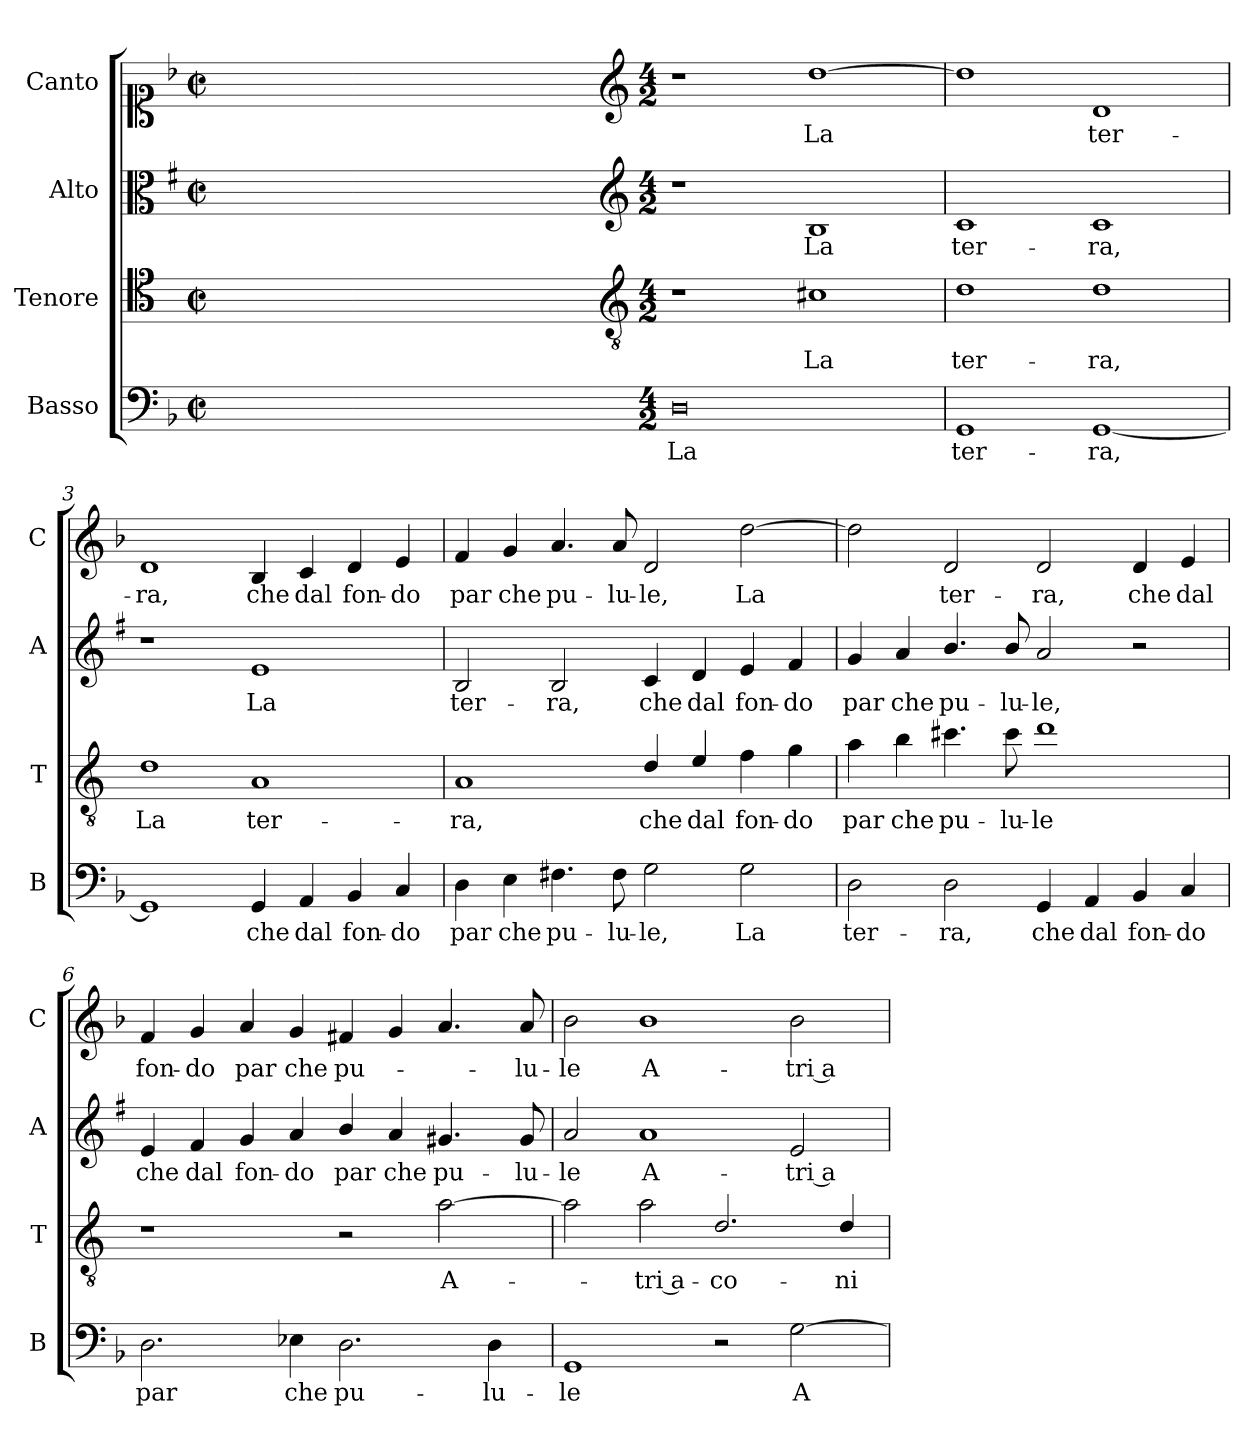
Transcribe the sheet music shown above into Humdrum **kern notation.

**kern	**text	**kern	**text	**kern	**text	**kern	**text
*part4	*part4	*part3	*part3	*part2	*part2	*part1	*part1
*staff4	*staff4	*staff3	*staff3	*staff2	*staff2	*staff1	*staff1
*I"Basso	*	*I"Tenore	*	*I"Alto	*	*I"Canto	*
*I'B	*	*I'T	*	*I'A	*	*I'C	*
*clefF4	*	*clefC4	*	*clefC3	*	*clefC1	*
*	*	*ITrd4c7	*	*ITrd1c2	*	*	*
*k[b-]	*	*k[b-]	*	*k[b-]	*	*k[b-]	*
*F:	*	*F:	*	*F:	*	*F:	*
*M2/2	*	*M2/2	*	*M2/2	*	*M2/2	*
*met(c|)	*	*met(c|)	*	*met(c|)	*	*met(c|)	*
=	=	=	=	=	=	=	=
1ryy	.	1ryy	.	1ryy	.	1ryy	.
=1X-	=1X-	=1X-	=1X-	=1X-	=1X-	=1X-	=1X-
4ryy	.	4ryy	.	4ryy	.	4ryy	.
4ryy	.	4ryy	.	4ryy	.	4ryy	.
4ryy	.	4ryy	.	4ryy	.	4ryy	.
4ryy	.	4ryy	.	4ryy	.	4ryy	.
=1-	=1-	=1-	=1-	=1-	=1-	=1-	=1-
*	*	*clefGv2	*	*clefG2	*	*clefG2	*
*M4/2	*	*M4/2	*	*M4/2	*	*M4/2	*
!	!LO:LY:b	!	!	!	!	!	!
0D	La	1r	.	1r	.	1r	.
!	!	!	!LO:LY:b	!	!LO:LY:b	!	!LO:LY:b
.	.	1F#X	La	1A	La	[1dd	La
=2	=2	=2	=2	=2	=2	=2	=2
!	!LO:LY:b	!	!LO:LY:b	!	!LO:LY:b	!	!
1GG	ter-	1G	ter-	1B-	ter-	1dd]	.
!	!LO:LY:b	!	!LO:LY:b	!	!LO:LY:b	!	!LO:LY:b
[1GG	-ra,	1G	-ra,	1B-	-ra,	1d	ter-
=3	=3	=3	=3	=3	=3	=3	=3
!	!	!	!LO:LY:b	!	!	!	!LO:LY:b
1GG]	.	1G	La	1r	.	1d	-ra,
!	!LO:LY:b	!	!LO:LY:b	!	!LO:LY:b	!	!LO:LY:b
4GG/	che	1D	ter-	1d	La	4B-/	che
!	!LO:LY:b	!	!	!	!	!	!LO:LY:b
4AA/	dal	.	.	.	.	4c/	dal
!	!LO:LY:b	!	!	!	!	!	!LO:LY:b
4BB-/	fon-	.	.	.	.	4d/	fon-
!	!LO:LY:b	!	!	!	!	!	!LO:LY:b
4C/	-do	.	.	.	.	4e/	-do
=4	=4	=4	=4	=4	=4	=4	=4
!	!LO:LY:b	!	!LO:LY:b	!	!LO:LY:b	!	!LO:LY:b
4D\	par	1D	-ra,	2A/	ter-	4f/	par
!	!LO:LY:b	!	!	!	!	!	!LO:LY:b
4E\	che	.	.	.	.	4g/	che
!	!LO:LY:b	!	!	!	!LO:LY:b	!	!LO:LY:b
4.F#X\	pu-	.	.	2A/	-ra,	4.a/	pu-
!	!LO:LY:b	!	!	!	!	!	!LO:LY:b
8F#\	-lu-	.	.	.	.	8a/	-lu-
!	!LO:LY:b	!	!LO:LY:b	!	!LO:LY:b	!	!LO:LY:b
2G\	-le,	4G/	che	4B-/	che	2d/	-le,
!	!	!	!LO:LY:b	!	!LO:LY:b	!	!
.	.	4A/	dal	4c/	dal	.	.
!	!LO:LY:b	!	!LO:LY:b	!	!LO:LY:b	!	!LO:LY:b
2G\	La	4B-\	fon-	4d/	fon-	[2dd\	La
!	!	!	!LO:LY:b	!	!LO:LY:b	!	!
.	.	4c\	-do	4e/	-do	.	.
!!LO:LB:g=z
=5	=5	=5	=5	=5	=5	=5	=5
!	!LO:LY:b	!	!LO:LY:b	!	!LO:LY:b	!	!
2D\	ter-	4d\	par	4f/	par	2dd\]	.
!	!	!	!LO:LY:b	!	!LO:LY:b	!	!
.	.	4e\	che	4g/	che	.	.
!	!LO:LY:b	!	!LO:LY:b	!	!LO:LY:b	!	!LO:LY:b
2D\	-ra,	4.f#X\	pu-	4.a/	pu-	2d/	ter-
!	!	!	!LO:LY:b	!	!LO:LY:b	!	!
.	.	8f#\	-lu-	8a/	-lu-	.	.
!	!LO:LY:b	!	!LO:LY:b	!	!LO:LY:b	!	!LO:LY:b
4GG/	che	1g	-le	2g/	-le,	2d/	-ra,
!	!LO:LY:b	!	!	!	!	!	!
4AA/	dal	.	.	.	.	.	.
!	!LO:LY:b	!	!	!	!	!	!LO:LY:b
4BB-/	fon-	.	.	2r	.	4d/	che
!	!LO:LY:b	!	!	!	!	!	!LO:LY:b
4C/	-do	.	.	.	.	4e/	dal
=6	=6	=6	=6	=6	=6	=6	=6
!	!LO:LY:b	!	!	!	!LO:LY:b	!	!LO:LY:b
2.D\	par	1r	.	4d/	che	4f/	fon-
!	!	!	!	!	!LO:LY:b	!	!LO:LY:b
.	.	.	.	4e/	dal	4g/	-do
!	!	!	!	!	!LO:LY:b	!	!LO:LY:b
.	.	.	.	4f/	fon-	4a/	par
!	!LO:LY:b	!	!	!	!LO:LY:b	!	!LO:LY:b
4E-X\	che	.	.	4g/	-do	4g/	che
!	!LO:LY:b	!	!	!	!LO:LY:b	!	!LO:LY:b
2.D\	pu-	2r	.	4a/	par	4f#X/	pu-
!	!	!	!	!	!LO:LY:b	!	!
.	.	.	.	4g/	che	4g/	.
!	!	!	!LO:LY:b	!	!LO:LY:b	!	!
.	.	[2d\	A-	4.f#X/	pu-	4.a/	.
!	!LO:LY:b	!	!	!	!	!	!
4D\	-lu-	.	.	.	.	.	.
!	!	!	!	!	!LO:LY:b	!	!LO:LY:b
.	.	.	.	8f#/	-lu-	8a/	-lu-
=7	=7	=7	=7	=7	=7	=7	=7
!	!LO:LY:b	!	!	!	!LO:LY:b	!	!LO:LY:b
1GG	-le	2d\]	.	2g/	-le	2b-\	-le
!	!	!	!LO:LY:b	!	!LO:LY:b	!	!LO:LY:b
.	.	2d\	-tri a-	1g	A-	1b-	A-
!	!	!	!LO:LY:b	!	!	!	!
2r	.	2.G/	-co-	.	.	.	.
!	!LO:LY:b	!	!	!	!LO:LY:b	!	!LO:LY:b
[2G\	A-	.	.	2d/	-tri a-	2b-\	-tri a-
!	!	!	!LO:LY:b	!	!	!	!
.	.	4G/	-ni-	.	.	.	.
=	=	=	=	=	=	=	=
*-	*-	*-	*-	*-	*-	*-	*-
